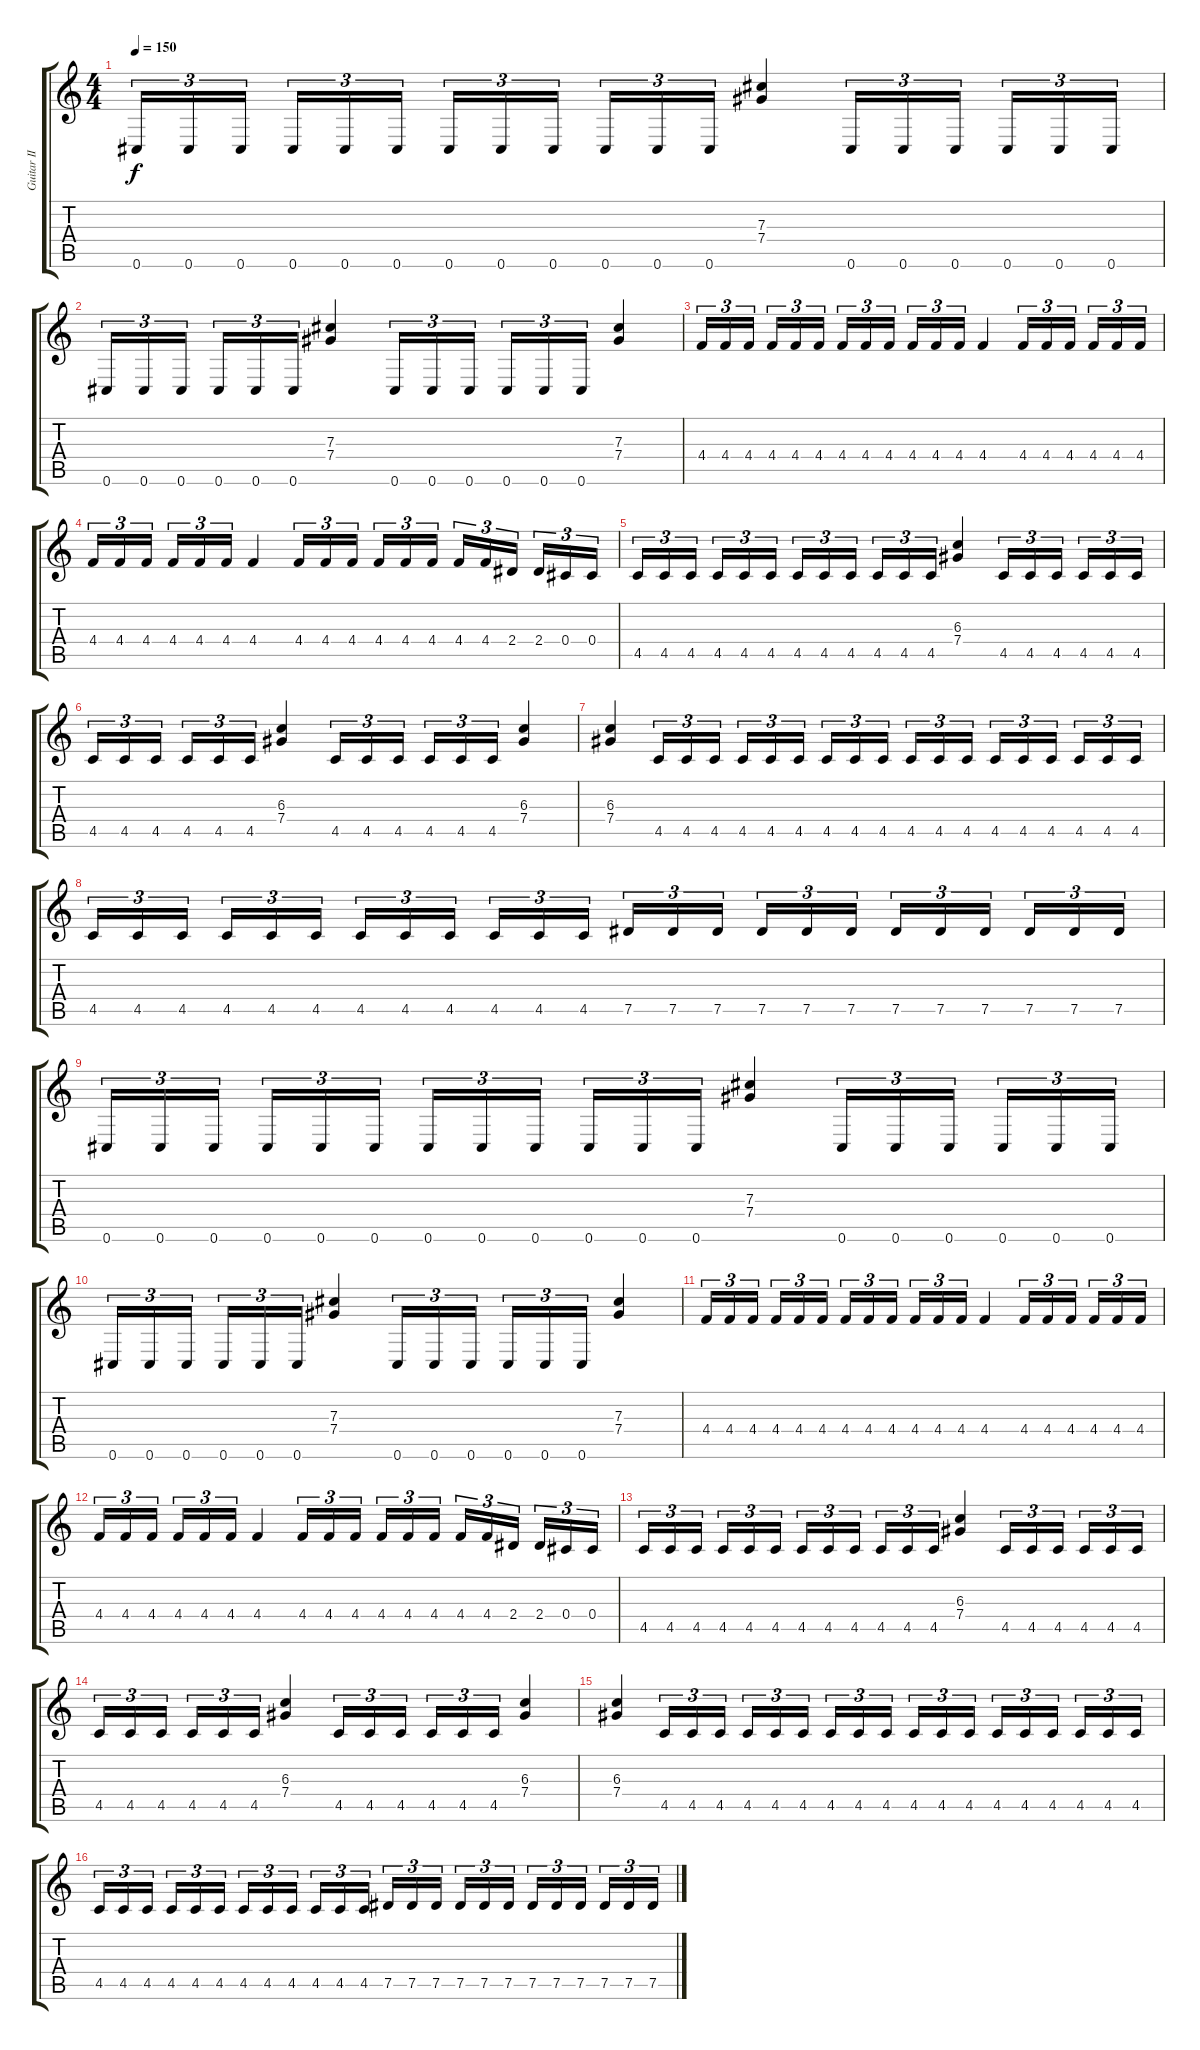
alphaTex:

\track ("Guitar II [Arve Isdal]" "Guitar II ") {instrument distortionguitar}
\staff {score tabs}
\tuning (Eb4 Bb3 Gb3 Db3 Ab2 Db2) {hide}
\ts (4 4)
\tempo 150
\clef g2
\ks c
0.6.16{tu (3 2) dy f} 0.6.16{tu (3 2)} 0.6.16{tu (3 2)} 0.6.16{tu (3 2)} 0.6.16{tu (3 2)} 0.6.16{tu (3 2)} 0.6.16{tu (3 2)} 0.6.16{tu (3 2)} 0.6.16{tu (3 2)} 0.6.16{tu (3 2)} 0.6.16{tu (3 2)} 0.6.16{tu (3 2)} (7.3 7.4).4 0.6.16{tu (3 2)} 0.6.16{tu (3 2)} 0.6.16{tu (3 2)} 0.6.16{tu (3 2)} 0.6.16{tu (3 2)} 0.6.16{tu (3 2)} |
0.6.16{tu (3 2)} 0.6.16{tu (3 2)} 0.6.16{tu (3 2)} 0.6.16{tu (3 2)} 0.6.16{tu (3 2)} 0.6.16{tu (3 2)} (7.3 7.4).4 0.6.16{tu (3 2)} 0.6.16{tu (3 2)} 0.6.16{tu (3 2)} 0.6.16{tu (3 2)} 0.6.16{tu (3 2)} 0.6.16{tu (3 2)} (7.3 7.4).4 |
4.4.16{tu (3 2)} 4.4.16{tu (3 2)} 4.4.16{tu (3 2)} 4.4.16{tu (3 2)} 4.4.16{tu (3 2)} 4.4.16{tu (3 2)} 4.4.16{tu (3 2)} 4.4.16{tu (3 2)} 4.4.16{tu (3 2)} 4.4.16{tu (3 2)} 4.4.16{tu (3 2)} 4.4.16{tu (3 2)} 4.4.4 4.4.16{tu (3 2)} 4.4.16{tu (3 2)} 4.4.16{tu (3 2)} 4.4.16{tu (3 2)} 4.4.16{tu (3 2)} 4.4.16{tu (3 2)} |
4.4.16{tu (3 2)} 4.4.16{tu (3 2)} 4.4.16{tu (3 2)} 4.4.16{tu (3 2)} 4.4.16{tu (3 2)} 4.4.16{tu (3 2)} 4.4.4 4.4.16{tu (3 2)} 4.4.16{tu (3 2)} 4.4.16{tu (3 2)} 4.4.16{tu (3 2)} 4.4.16{tu (3 2)} 4.4.16{tu (3 2)} 4.4.16{tu (3 2)} 4.4.16{tu (3 2)} 2.4.16{tu (3 2)} 2.4.16{tu (3 2)} 0.4.16{tu (3 2)} 0.4.16{tu (3 2)} |
4.5.16{tu (3 2)} 4.5.16{tu (3 2)} 4.5.16{tu (3 2)} 4.5.16{tu (3 2)} 4.5.16{tu (3 2)} 4.5.16{tu (3 2)} 4.5.16{tu (3 2)} 4.5.16{tu (3 2)} 4.5.16{tu (3 2)} 4.5.16{tu (3 2)} 4.5.16{tu (3 2)} 4.5.16{tu (3 2)} (6.3 7.4).4 4.5.16{tu (3 2)} 4.5.16{tu (3 2)} 4.5.16{tu (3 2)} 4.5.16{tu (3 2)} 4.5.16{tu (3 2)} 4.5.16{tu (3 2)} |
4.5.16{tu (3 2)} 4.5.16{tu (3 2)} 4.5.16{tu (3 2)} 4.5.16{tu (3 2)} 4.5.16{tu (3 2)} 4.5.16{tu (3 2)} (6.3 7.4).4 4.5.16{tu (3 2)} 4.5.16{tu (3 2)} 4.5.16{tu (3 2)} 4.5.16{tu (3 2)} 4.5.16{tu (3 2)} 4.5.16{tu (3 2)} (6.3 7.4).4 |
(6.3 7.4).4 4.5.16{tu (3 2)} 4.5.16{tu (3 2)} 4.5.16{tu (3 2)} 4.5.16{tu (3 2)} 4.5.16{tu (3 2)} 4.5.16{tu (3 2)} 4.5.16{tu (3 2)} 4.5.16{tu (3 2)} 4.5.16{tu (3 2)} 4.5.16{tu (3 2)} 4.5.16{tu (3 2)} 4.5.16{tu (3 2)} 4.5.16{tu (3 2)} 4.5.16{tu (3 2)} 4.5.16{tu (3 2)} 4.5.16{tu (3 2)} 4.5.16{tu (3 2)} 4.5.16{tu (3 2)} |
4.5.16{tu (3 2)} 4.5.16{tu (3 2)} 4.5.16{tu (3 2)} 4.5.16{tu (3 2)} 4.5.16{tu (3 2)} 4.5.16{tu (3 2)} 4.5.16{tu (3 2)} 4.5.16{tu (3 2)} 4.5.16{tu (3 2)} 4.5.16{tu (3 2)} 4.5.16{tu (3 2)} 4.5.16{tu (3 2)} 7.5.16{tu (3 2)} 7.5.16{tu (3 2)} 7.5.16{tu (3 2)} 7.5.16{tu (3 2)} 7.5.16{tu (3 2)} 7.5.16{tu (3 2)} 7.5.16{tu (3 2)} 7.5.16{tu (3 2)} 7.5.16{tu (3 2)} 7.5.16{tu (3 2)} 7.5.16{tu (3 2)} 7.5.16{tu (3 2)} |
0.6.16{tu (3 2)} 0.6.16{tu (3 2)} 0.6.16{tu (3 2)} 0.6.16{tu (3 2)} 0.6.16{tu (3 2)} 0.6.16{tu (3 2)} 0.6.16{tu (3 2)} 0.6.16{tu (3 2)} 0.6.16{tu (3 2)} 0.6.16{tu (3 2)} 0.6.16{tu (3 2)} 0.6.16{tu (3 2)} (7.3 7.4).4 0.6.16{tu (3 2)} 0.6.16{tu (3 2)} 0.6.16{tu (3 2)} 0.6.16{tu (3 2)} 0.6.16{tu (3 2)} 0.6.16{tu (3 2)} |
0.6.16{tu (3 2)} 0.6.16{tu (3 2)} 0.6.16{tu (3 2)} 0.6.16{tu (3 2)} 0.6.16{tu (3 2)} 0.6.16{tu (3 2)} (7.3 7.4).4 0.6.16{tu (3 2)} 0.6.16{tu (3 2)} 0.6.16{tu (3 2)} 0.6.16{tu (3 2)} 0.6.16{tu (3 2)} 0.6.16{tu (3 2)} (7.3 7.4).4 |
4.4.16{tu (3 2)} 4.4.16{tu (3 2)} 4.4.16{tu (3 2)} 4.4.16{tu (3 2)} 4.4.16{tu (3 2)} 4.4.16{tu (3 2)} 4.4.16{tu (3 2)} 4.4.16{tu (3 2)} 4.4.16{tu (3 2)} 4.4.16{tu (3 2)} 4.4.16{tu (3 2)} 4.4.16{tu (3 2)} 4.4.4 4.4.16{tu (3 2)} 4.4.16{tu (3 2)} 4.4.16{tu (3 2)} 4.4.16{tu (3 2)} 4.4.16{tu (3 2)} 4.4.16{tu (3 2)} |
4.4.16{tu (3 2)} 4.4.16{tu (3 2)} 4.4.16{tu (3 2)} 4.4.16{tu (3 2)} 4.4.16{tu (3 2)} 4.4.16{tu (3 2)} 4.4.4 4.4.16{tu (3 2)} 4.4.16{tu (3 2)} 4.4.16{tu (3 2)} 4.4.16{tu (3 2)} 4.4.16{tu (3 2)} 4.4.16{tu (3 2)} 4.4.16{tu (3 2)} 4.4.16{tu (3 2)} 2.4.16{tu (3 2)} 2.4.16{tu (3 2)} 0.4.16{tu (3 2)} 0.4.16{tu (3 2)} |
4.5.16{tu (3 2)} 4.5.16{tu (3 2)} 4.5.16{tu (3 2)} 4.5.16{tu (3 2)} 4.5.16{tu (3 2)} 4.5.16{tu (3 2)} 4.5.16{tu (3 2)} 4.5.16{tu (3 2)} 4.5.16{tu (3 2)} 4.5.16{tu (3 2)} 4.5.16{tu (3 2)} 4.5.16{tu (3 2)} (6.3 7.4).4 4.5.16{tu (3 2)} 4.5.16{tu (3 2)} 4.5.16{tu (3 2)} 4.5.16{tu (3 2)} 4.5.16{tu (3 2)} 4.5.16{tu (3 2)} |
4.5.16{tu (3 2)} 4.5.16{tu (3 2)} 4.5.16{tu (3 2)} 4.5.16{tu (3 2)} 4.5.16{tu (3 2)} 4.5.16{tu (3 2)} (6.3 7.4).4 4.5.16{tu (3 2)} 4.5.16{tu (3 2)} 4.5.16{tu (3 2)} 4.5.16{tu (3 2)} 4.5.16{tu (3 2)} 4.5.16{tu (3 2)} (6.3 7.4).4 |
(6.3 7.4).4 4.5.16{tu (3 2)} 4.5.16{tu (3 2)} 4.5.16{tu (3 2)} 4.5.16{tu (3 2)} 4.5.16{tu (3 2)} 4.5.16{tu (3 2)} 4.5.16{tu (3 2)} 4.5.16{tu (3 2)} 4.5.16{tu (3 2)} 4.5.16{tu (3 2)} 4.5.16{tu (3 2)} 4.5.16{tu (3 2)} 4.5.16{tu (3 2)} 4.5.16{tu (3 2)} 4.5.16{tu (3 2)} 4.5.16{tu (3 2)} 4.5.16{tu (3 2)} 4.5.16{tu (3 2)} |
4.5.16{tu (3 2)} 4.5.16{tu (3 2)} 4.5.16{tu (3 2)} 4.5.16{tu (3 2)} 4.5.16{tu (3 2)} 4.5.16{tu (3 2)} 4.5.16{tu (3 2)} 4.5.16{tu (3 2)} 4.5.16{tu (3 2)} 4.5.16{tu (3 2)} 4.5.16{tu (3 2)} 4.5.16{tu (3 2)} 7.5.16{tu (3 2)} 7.5.16{tu (3 2)} 7.5.16{tu (3 2)} 7.5.16{tu (3 2)} 7.5.16{tu (3 2)} 7.5.16{tu (3 2)} 7.5.16{tu (3 2)} 7.5.16{tu (3 2)} 7.5.16{tu (3 2)} 7.5.16{tu (3 2)} 7.5.16{tu (3 2)} 7.5.16{tu (3 2)}
